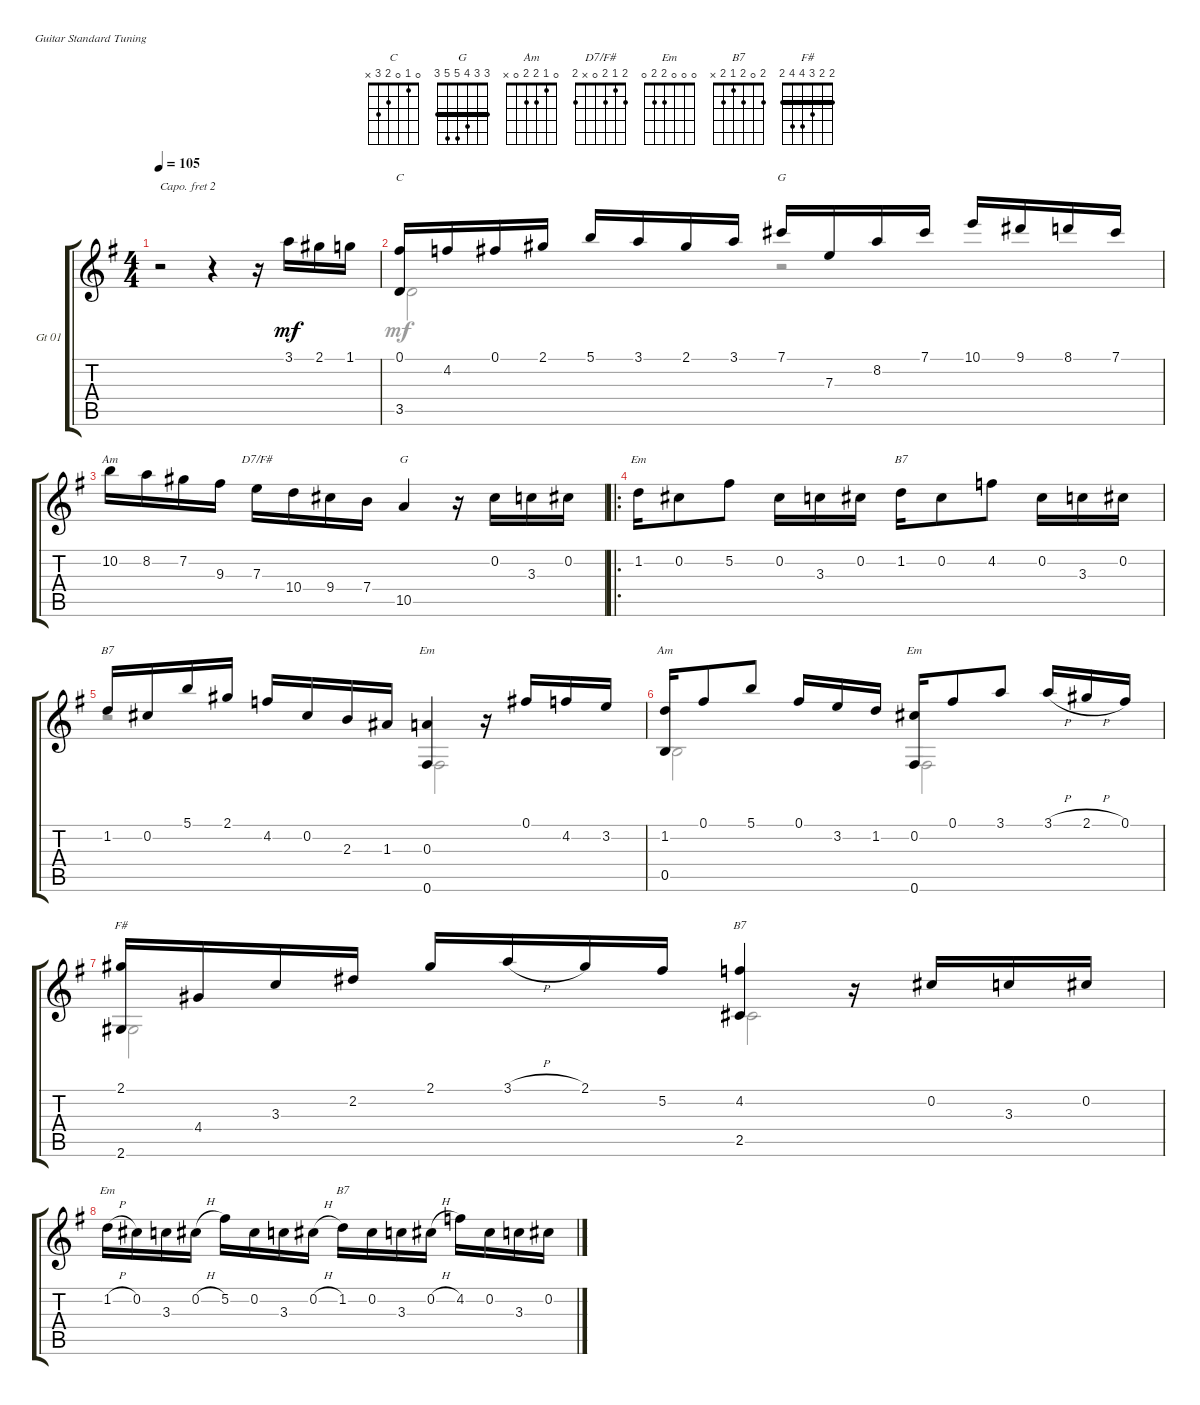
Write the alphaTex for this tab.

\defaultSystemsLayout 4
\bracketExtendMode groupsimilarinstruments
\firstSystemTrackNameOrientation horizontal
\otherSystemsTrackNameOrientation horizontal
\track ("Guitare 01" "Gt 01 ") {solo instrument acousticguitarsteel}
\staff {score tabs}
\capo 2
\tuning (E4 B3 G3 D3 A2 E2)
\chord ("C" 0 1 0 2 3 x)
\chord ("G" 3 3 4 5 5 3) {barre (3 3)}
\chord ("Am" 0 1 2 2 0 x)
\chord ("D7/F#" 2 1 2 0 x 2)
\chord ("Em" 0 0 0 2 2 0)
\chord ("B7" 2 0 2 1 2 x)
\chord ("F#" 2 2 3 4 4 2) {barre (2 2)}
\voice
\ts (4 4)
\scale
0.500832
\tempo 105
\accidentals auto
\clef g2
\ottava regular
\simile none
\ks eminor
r.2{dy mf instrument acousticguitarsteel} r.4 r.16 3.1.16 2.1.16 1.1.16 |
\scale
0.499559 (0.1 3.5).16{ch "C"} 4.2.16 0.1.16 2.1.16 5.1.16 3.1.16 2.1.16 3.1.16 7.1.16{ch "G"} 7.3.16 8.2.16 7.1.16 10.1.16 9.1.16 8.1.16 7.1.16 |
\scale
0.493037 10.2.16{ch "Am"} 8.2.16 7.2.16 9.3.16 7.3.16{ch "D7/F#"} 10.4.16 9.4.16 7.4.16 10.5.4{ch "G"} r.16 0.2.16 3.3.16 0.2.16 |
\ro
\scale
0.507148 1.2.16{ch "Em"} 0.2.8 5.2.8 0.2.16 3.3.16 0.2.16 1.2.16{ch "B7"} 0.2.8 4.2.8 0.2.16 3.3.16 0.2.16 |
1.2.16{ch "B7"} 0.2.16 5.1.16 2.1.16 4.2.16 0.2.16 2.3.16 1.3.16 (0.3 0.6).4{ch "Em"} r.16 0.1.16 4.2.16 3.2.16 |
(1.2 0.5).16{ch "Am"} 0.1.8 5.1.8 0.1.16 3.2.16 1.2.16 (0.2 0.6).16{ch "Em"} 0.1.8 3.1.8 3.1{h}.16 2.1{h}.16 0.1.16 |
\scale
0.606606 (2.1 2.6).16{ch "F#"} 4.4.16 3.3.16 2.2.16 2.1.16 3.1{h}.16 2.1.16 5.2.16 (4.2 2.5).4{ch "B7"} r.16 0.2.16 3.3.16 0.2.16 |
\scale
0.392324 1.2{h}.16{ch "Em"} 0.2.16 3.3.16 0.2{h}.16 5.2.16 0.2.16 3.3.16 0.2{h}.16 1.2.16{ch "B7"} 0.2.16 3.3.16 0.2{h}.16 4.2.16 0.2.16 3.3.16 0.2.16
\voice
\clef g2
\ottava regular
\simile none
\ks eminor
|
3.5.2 r.2 |
|
|
r.2 0.6.2 |
0.5.2 0.6.2 |
2.6.2 2.5.2 |
